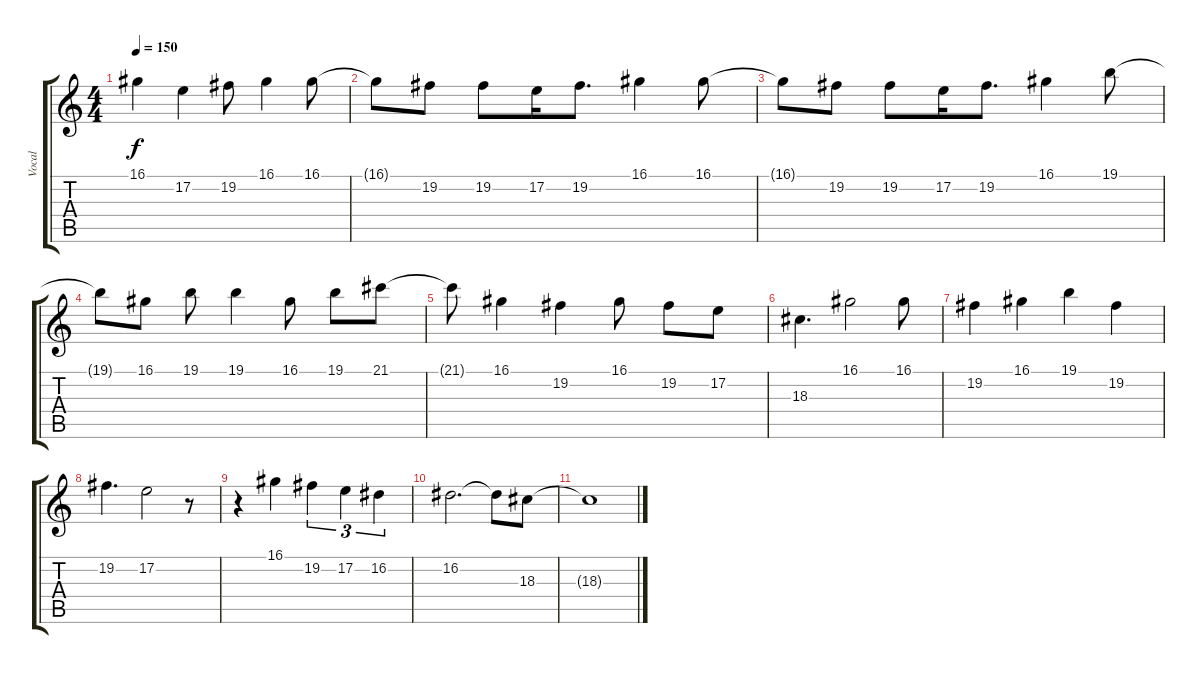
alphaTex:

\track ("Vocal" "Vocal") {instrument stringensemble1}
\staff {score tabs}
\tuning (E4 B3 G3 D3 A2 E2) {hide}
\ts (4 4)
\tempo 150
\clef g2
\ks c
16.1{t}.4{dy f} 17.2.4 19.2.8 16.1.4 16.1.8 |
16.1{t}.8 19.2.8 19.2.8 17.2.16 19.2.8{d} 16.1.4 16.1.8 |
16.1{t}.8 19.2.8 19.2.8 17.2.16 19.2.8{d} 16.1.4 19.1.8 |
19.1{t}.8 16.1.8 19.1.8 19.1.4 16.1.8 19.1.8 21.1.8 |
21.1{t}.8 16.1.4 19.2.4 16.1.8 19.2.8 17.2.8 |
18.3.4{d} 16.1.2 16.1.8 |
19.2.4 16.1.4 19.1.4 19.2.4 |
19.2.4{d} 17.2.2 r.8 |
r.4 16.1.4 19.2.4{tu (3 2)} 17.2.4{tu (3 2)} 16.2.4{tu (3 2)} |
16.2.2{d} 16.2{t}.8 18.3.8 |
18.3{t}.1
